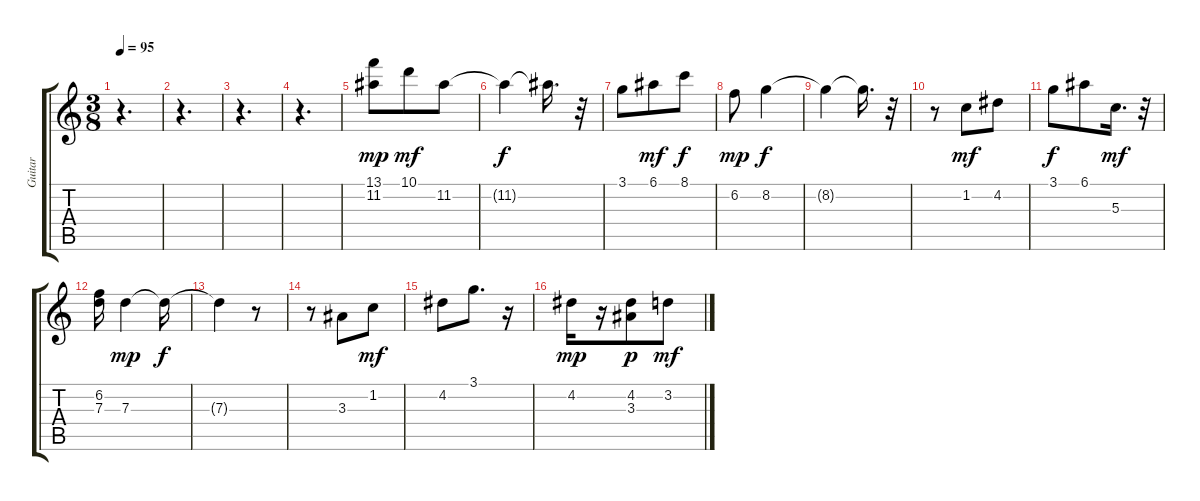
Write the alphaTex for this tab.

\track ("Guitar" "Guitar") {instrument acousticguitarsteel}
\staff {score tabs}
\tuning (E4 B3 G3 D3 A2 E2) {hide}
\ts (3 8)
\tempo 95
\clef g2
\ks c
r.4{d dy f} |
r.4{d} |
r.4{d} |
r.4{d} |
(13.1 11.2).8{dy mp} 10.1.8{dy mf} 11.2.8 |
11.2{t}.4{dy f} 11.2{t}.16{d} r.32 |
3.1.8 6.1.8{dy mf} 8.1.8{dy f} |
6.2.8{dy mp} 8.2.4{dy f} |
8.2{t}.4 8.2{t}.16{d} r.32 |
r.8 1.2.8{dy mf} 4.2.8 |
3.1.8{dy f} 6.1.8 5.3.16{d dy mf} r.32 |
(6.2 7.3).16 7.3.4{dy mp} 7.3{t}.16{dy f} |
7.3{t}.4 r.8 |
r.8 3.3.8 1.2.8{dy mf} |
4.2.8 3.1.8{d} r.16 |
4.2.16{dy mp} r.16 (4.2 3.3).8{dy p} 3.2.8{dy mf}
